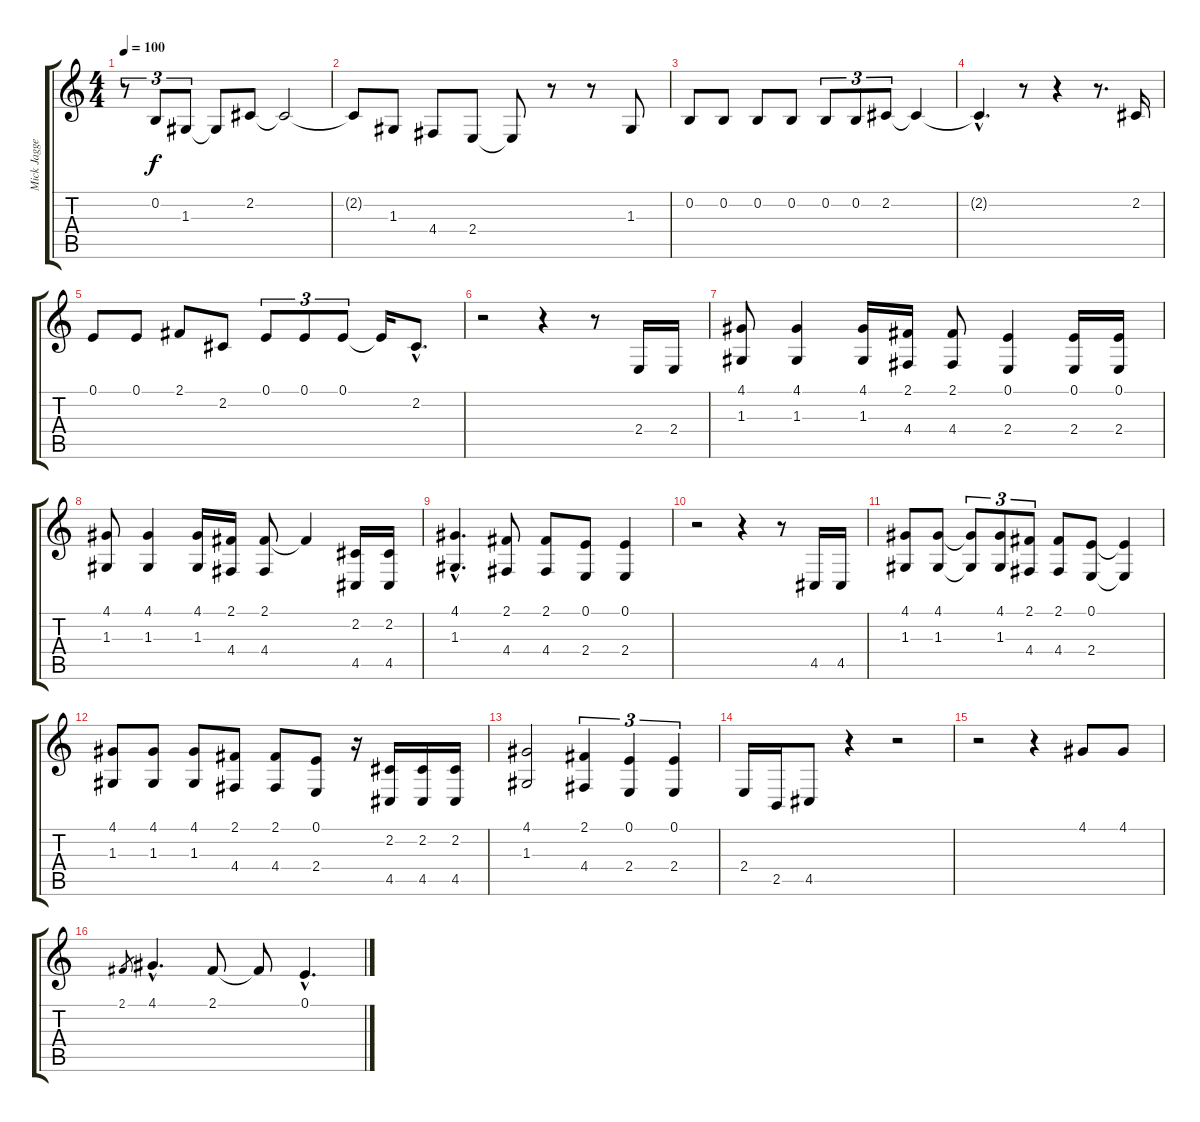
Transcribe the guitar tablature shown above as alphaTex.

\track ("Mick Jagger" "Mick Jagge") {instrument voiceoohs}
\staff {score tabs}
\tuning (E4 B3 G3 D3 A2 E2) {hide}
\ts (4 4)
\tempo 100
\clef g2
\ks c
r.8{tu (3 2) dy f} 0.2.8{tu (3 2)} 1.3.8{tu (3 2)} 1.3{t}.8 2.2.8 2.2{t}.2 |
2.2{t}.8 1.3.8 4.4.8 2.4.8 2.4{t}.8 r.8 r.8 1.3.8 |
0.2.8 0.2.8 0.2.8 0.2.8 0.2.8{tu (3 2)} 0.2.8{tu (3 2)} 2.2.8{tu (3 2)} 2.2{t}.4 |
2.2{hac t}.4{d} r.8 r.4 r.8{d} 2.2.16 |
0.1.8 0.1.8 2.1.8 2.2.8 0.1.8{tu (3 2)} 0.1.8{tu (3 2)} 0.1.8{tu (3 2)} 0.1{t}.16 2.2{hac}.8{d} |
r.2 r.4 r.8 2.4.16 2.4.16 |
(4.1 1.3).8 (4.1 1.3).4 (4.1 1.3).16 (2.1 4.4).16 (2.1 4.4).8 (0.1 2.4).4 (0.1 2.4).16 (0.1 2.4).16 |
(4.1 1.3).8 (4.1 1.3).4 (4.1 1.3).16 (2.1 4.4).16 (2.1 4.4).8 2.1{t}.4 (2.2 4.5).16 (2.2 4.5).16 |
(4.1{hac} 1.3{hac}).4{d} (2.1 4.4).8 (2.1 4.4).8 (0.1 2.4).8 (0.1 2.4).4 |
r.2 r.4 r.8 4.5.16 4.5.16 |
(4.1 1.3).8 (4.1 1.3).8 (4.1{t} 1.3{t}).8{tu (3 2)} (4.1 1.3).8{tu (3 2)} (2.1 4.4).8{tu (3 2)} (2.1 4.4).8 (0.1 2.4).8 (0.1{t} 2.4{t}).4 |
(4.1 1.3).8 (4.1 1.3).8 (4.1 1.3).8 (2.1 4.4).8 (2.1 4.4).8 (0.1 2.4).8 r.16 (2.2 4.5).16 (2.2 4.5).16 (2.2 4.5).16 |
(4.1 1.3).2 (2.1 4.4).4{tu (3 2)} (0.1 2.4).4{tu (3 2)} (0.1 2.4).4{tu (3 2)} |
2.4.16 2.5.16 4.5.8 r.4 r.2 |
r.2 r.4 4.1.8 4.1.8 |
2.1.8{gr} 4.1{hac}.4{d} 2.1.8 2.1{t}.8 0.1{hac}.4{d}
